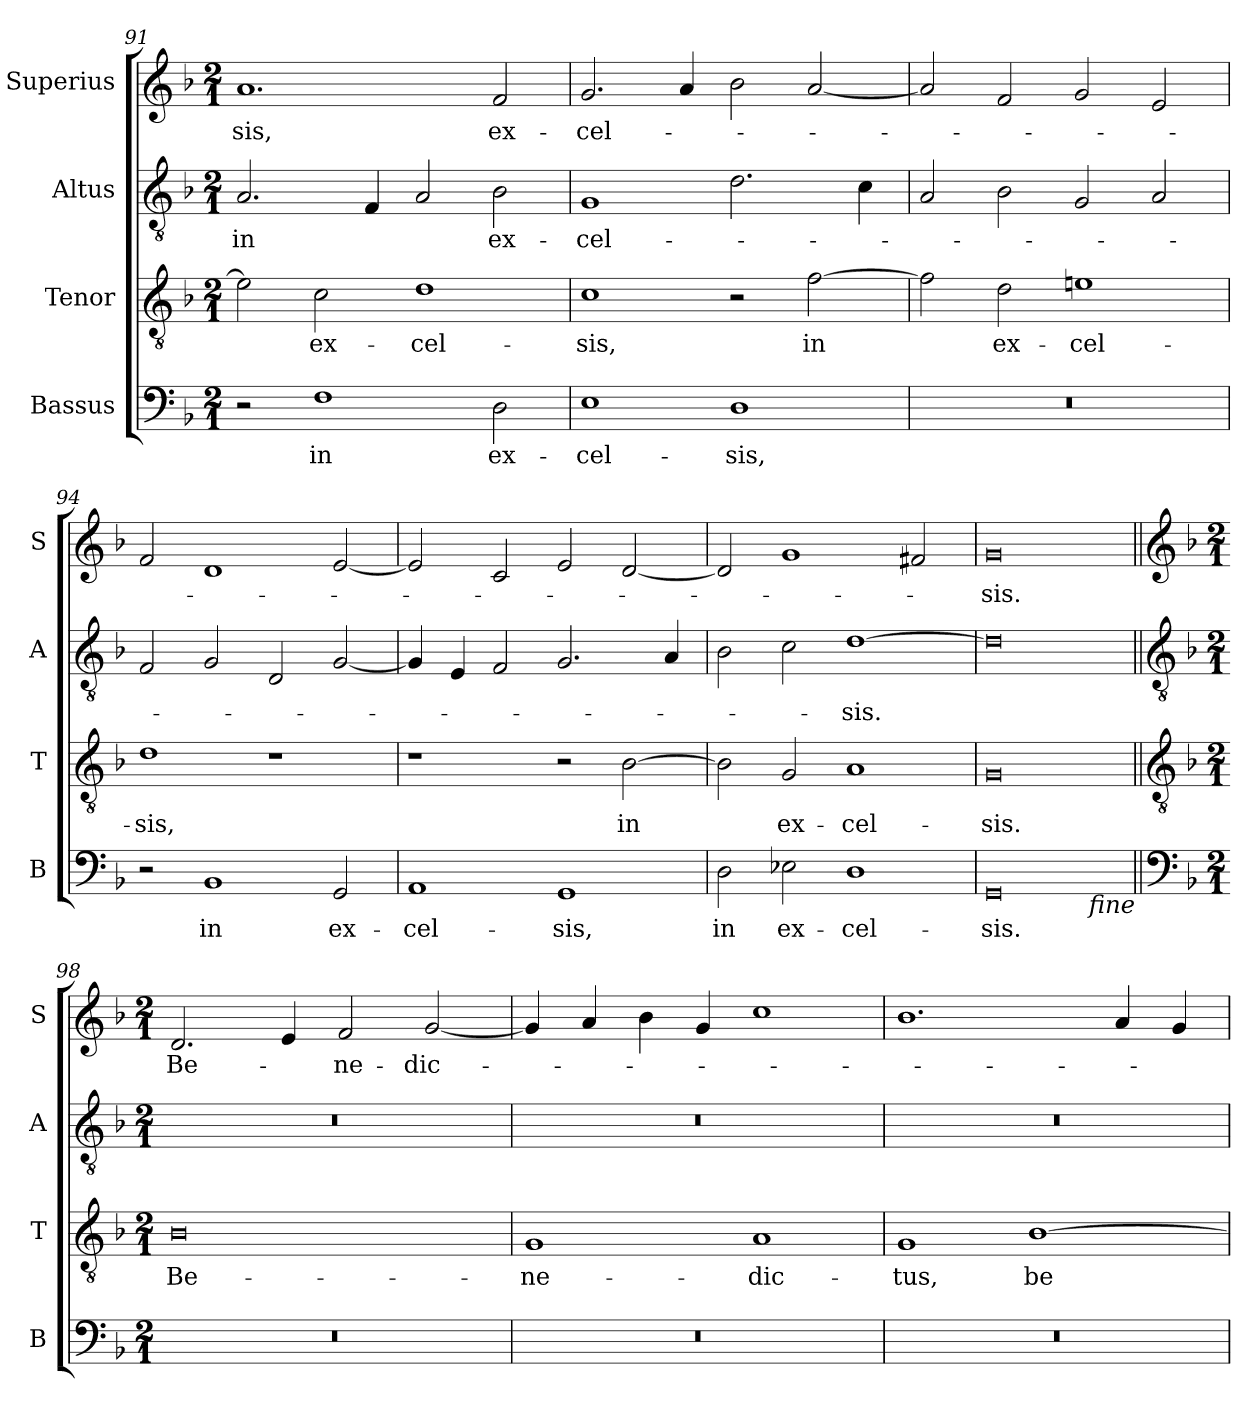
**kern	**text	**kern	**text	**kern	**text	**kern	**text
*part4	*part4	*part3	*part3	*part2	*part2	*part1	*part1
*staff4	*staff4	*staff3	*staff3	*staff2	*staff2	*staff1	*staff1
*I"Bassus	*	*I"Tenor	*	*I"Altus	*	*I"Superius	*
*I'B	*	*I'T	*	*I'A	*	*I'S	*
*clefF4	*	*clefGv2	*	*clefGv2	*	*clefG2	*
*k[b-]	*	*k[b-]	*	*k[b-]	*	*k[b-]	*
*M2/1	*	*M2/1	*	*M2/1	*	*M2/1	*
=91	=91	=91	=91	=91	=91	=91	=91
2r	.	2e-\]	.	2.A/	in	1.a	-sis,
1F	in	2c\	ex-	.	.	.	.
.	.	.	.	4F/	.	.	.
.	.	1d	-cel-	2A/	.	.	.
2D\	ex-	.	.	2B-\	ex-	2f/	ex-
=92	=92	=92	=92	=92	=92	=92	=92
1E	-cel-	1c	-sis,	1G	-cel-	2.g/	-cel-
.	.	.	.	.	.	4a/	.
1D	-sis,	2r	.	2.d\	.	2b-\	.
.	.	[2f\	in	.	.	[2a/	.
.	.	.	.	4c\	.	.	.
=93	=93	=93	=93	=93	=93	=93	=93
0r	.	2f\]	.	2A/	.	2a/]	.
.	.	2d\	ex-	2B-\	.	2f/	.
.	.	1en	-cel-	2G/	.	2g/	.
.	.	.	.	2A/	.	2e/	.
=94	=94	=94	=94	=94	=94	=94	=94
2r	.	1d	-sis,	2F/	.	2f/	.
1BB-	in	.	.	2G/	.	1d	.
.	.	1r	.	2D/	.	.	.
2GG/	ex-	.	.	[2G/	.	[2e/	.
=95	=95	=95	=95	=95	=95	=95	=95
1AA	-cel-	1r	.	4G/]	.	2e/]	.
.	.	.	.	4E/	.	.	.
.	.	.	.	2F/	.	2c/	.
1GG	-sis,	2r	.	2.G/	.	2e/	.
.	.	[2B-\	in	.	.	[2d/	.
.	.	.	.	4A/	.	.	.
=96	=96	=96	=96	=96	=96	=96	=96
2D\	in	2B-\]	.	2B-\	.	2d/]	.
2E-X\	ex-	2G/	ex-	2c\	.	1g	.
1D	-cel-	1A	-cel-	[1d	-sis.	.	.
.	.	.	.	.	.	2f#X/	.
=97	=97	=97	=97	=97	=97	=97	=97
0GG	-sis.	0G	-sis.	0d]	.	0g	-sis.
!LO:TX:b:i:rj:t=fine	!	!	!	!	!	!	!
!!LO:LB:g=z
=98||	=98||	=98||	=98||	=98||	=98||	=98||	=98||
*clefF4	*	*clefGv2	*	*clefGv2	*	*clefG2	*
*k[b-]	*	*k[b-]	*	*k[b-]	*	*k[b-]	*
*M2/1	*	*M2/1	*	*M2/1	*	*M2/1	*
0r	.	0B-	Be-	0r	.	2.d/	Be-
.	.	.	.	.	.	4e/	.
.	.	.	.	.	.	2f/	-ne-
.	.	.	.	.	.	[2g/	-dic-
=99	=99	=99	=99	=99	=99	=99	=99
0r	.	1G	-ne-	0r	.	4g/]	.
.	.	.	.	.	.	4a/	.
.	.	.	.	.	.	4b-\	.
.	.	.	.	.	.	4g/	.
.	.	1A	-dic-	.	.	1cc	.
=100	=100	=100	=100	=100	=100	=100	=100
0r	.	1G	-tus,	0r	.	1.b-	.
.	.	[1B-	be-	.	.	.	.
.	.	.	.	.	.	4a/	.
.	.	.	.	.	.	4g/	.
=	=	=	=	=	=	=	=
*-	*-	*-	*-	*-	*-	*-	*-
